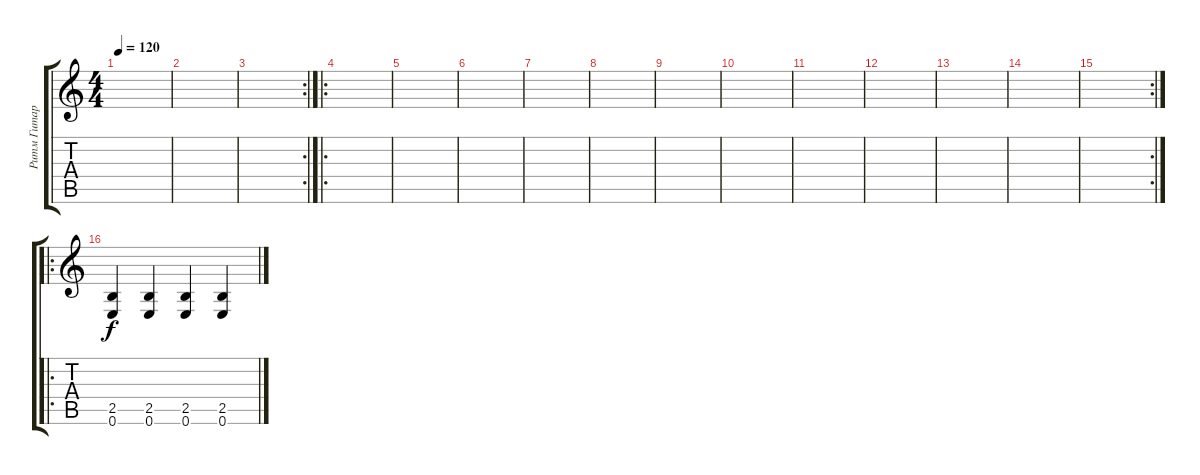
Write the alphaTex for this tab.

\track ("Ритм Гитара" "Ритм Гитар") {instrument distortionguitar}
\staff {score tabs}
\tuning (E4 B3 G3 D3 A2 E2) {hide}
\ts (4 4)
\tempo 120
\clef g2
\ks c
|
|
\rc 2
|
\ro
|
|
|
|
|
|
|
|
|
|
|
\rc 2
|
\ro
(2.5 0.6).4 (2.5 0.6).4 (2.5 0.6).4 (2.5 0.6).4
